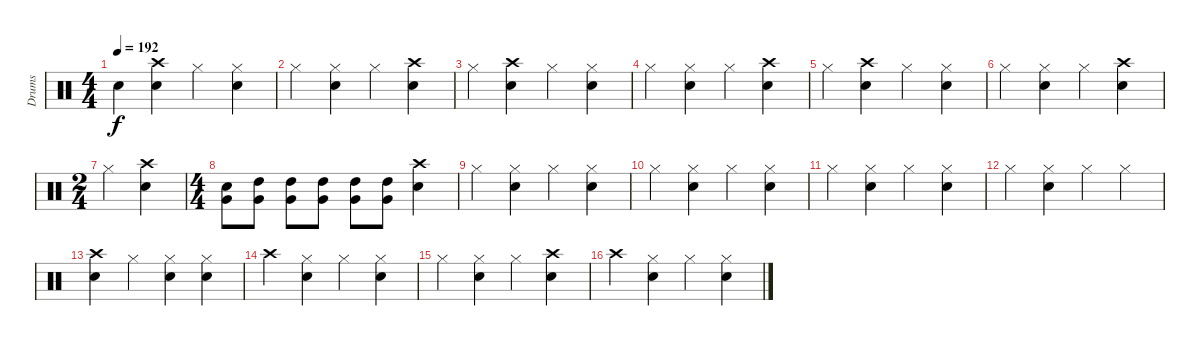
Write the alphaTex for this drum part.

\track ("Drums" "Drums") {instrument percussion}
\staff {score}
\articulation defaults
\ts (4 4)
\tempo 192
\clef neutral
\ks c "Snare (hit) 2".4{dy f}
("Crash high (hit)" "Snare (hit) 2").4 "Hi-Hat (closed)".4 ("Hi-Hat (closed)" "Snare (hit) 2").4 |
"Hi-Hat (closed)".4 ("Hi-Hat (closed)" "Snare (hit) 2").4 "Hi-Hat (closed)".4 ("Crash high (hit)" "Snare (hit) 2").4 |
"Hi-Hat (closed)".4 ("Crash high (hit)" "Snare (hit) 2").4 "Hi-Hat (closed)".4 ("Hi-Hat (closed)" "Snare (hit) 2").4 |
"Hi-Hat (closed)".4 ("Hi-Hat (closed)" "Snare (hit) 2").4 "Hi-Hat (closed)".4 ("Crash high (hit)" "Snare (hit) 2").4 |
"Hi-Hat (closed)".4 ("Crash high (hit)" "Snare (hit) 2").4 "Hi-Hat (closed)".4 ("Hi-Hat (closed)" "Snare (hit) 2").4 |
"Hi-Hat (closed)".4 ("Hi-Hat (closed)" "Snare (hit) 2").4 "Hi-Hat (closed)".4 ("Crash high (hit)" "Snare (hit) 2").4 |
\ts (2 4)
"Hi-Hat (closed)".4 ("Crash high (hit)" "Snare (hit) 2").4 |
\ts (4 4)
("Snare (hit) 2" "Very Low Tom (hit)").8 ("High Tom (hit)" "Very Low Tom (hit)").8 ("High Tom (hit)" "Very Low Tom (hit)").8 ("High Tom (hit)" "Very Low Tom (hit)").8 ("High Tom (hit)" "Very Low Tom (hit)").8 ("High Tom (hit)" "Very Low Tom (hit)").8 ("Crash high (hit)" "Snare (hit) 2").4 |
"Hi-Hat (closed)".4 ("Hi-Hat (closed)" "Snare (hit) 2").4 "Hi-Hat (closed)".4 ("Hi-Hat (closed)" "Snare (hit) 2").4 |
"Hi-Hat (closed)".4 ("Hi-Hat (closed)" "Snare (hit) 2").4 "Hi-Hat (closed)".4 ("Hi-Hat (closed)" "Snare (hit) 2").4 |
"Hi-Hat (closed)".4 ("Hi-Hat (closed)" "Snare (hit) 2").4 "Hi-Hat (closed)".4 ("Hi-Hat (closed)" "Snare (hit) 2").4 |
"Hi-Hat (closed)".4 ("Hi-Hat (closed)" "Snare (hit) 2").4 "Hi-Hat (closed)".4 "Hi-Hat (closed)".4 |
("Crash high (hit)" "Snare (hit) 2").4 "Hi-Hat (closed)".4 ("Hi-Hat (closed)" "Snare (hit) 2").4 ("Hi-Hat (closed)" "Snare (hit) 2").4 |
"Crash high (hit)".4 ("Hi-Hat (closed)" "Snare (hit) 2").4 "Hi-Hat (closed)".4 ("Hi-Hat (closed)" "Snare (hit) 2").4 |
"Hi-Hat (closed)".4 ("Hi-Hat (closed)" "Snare (hit) 2").4 "Hi-Hat (closed)".4 ("Crash high (hit)" "Snare (hit) 2").4 |
"Crash high (hit)".4 ("Hi-Hat (closed)" "Snare (hit) 2").4 "Hi-Hat (closed)".4 ("Hi-Hat (closed)" "Snare (hit) 2").4
